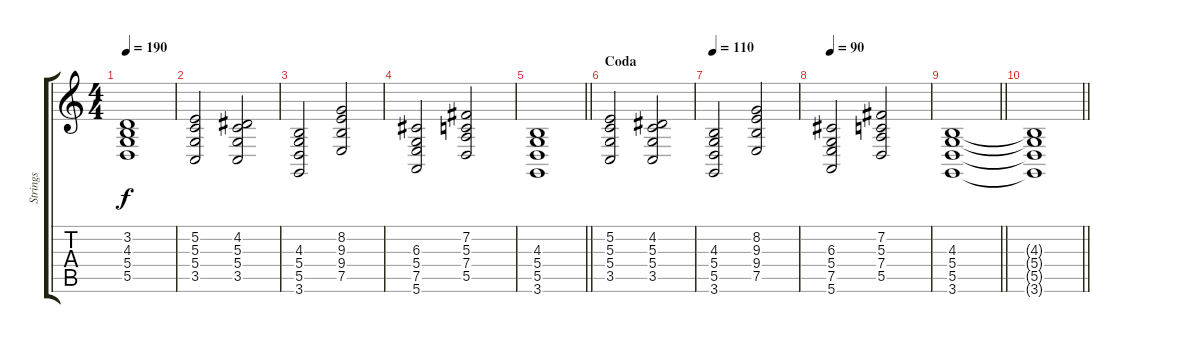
\track ("Strings" "Strings") {instrument stringensemble1}
\staff {score tabs}
\tuning (E4 B3 G3 D3 A2 E2) {hide}
\ts (4 4)
\tempo 190
\clef g2
\ks c
(3.2 4.3 5.4 5.5).1{dy f} |
(5.2 5.3 5.4 3.5).2 (4.2 5.3 5.4 3.5).2 |
(4.3 5.4 5.5 3.6).2 (8.2 9.3 9.4 7.5).2 |
(6.3 5.4 7.5 5.6).2 (7.2 5.3 7.4 5.5).2 |
\barLineRight lightlight
(4.3 5.4 5.5 3.6).1 |
\section ("" "Coda")
(5.2 5.3 5.4 3.5).2 (4.2 5.3 5.4 3.5).2 |
\tempo 110
(4.3 5.4 5.5 3.6).2 (8.2 9.3 9.4 7.5).2 |
\tempo 90
(6.3 5.4 7.5 5.6).2 (7.2 5.3 7.4 5.5).2 |
\barLineRight lightlight
(4.3 5.4 5.5 3.6).1 |
\barLineRight lightlight
(4.3{t} 5.4{t} 5.5{t} 3.6{t}).1
